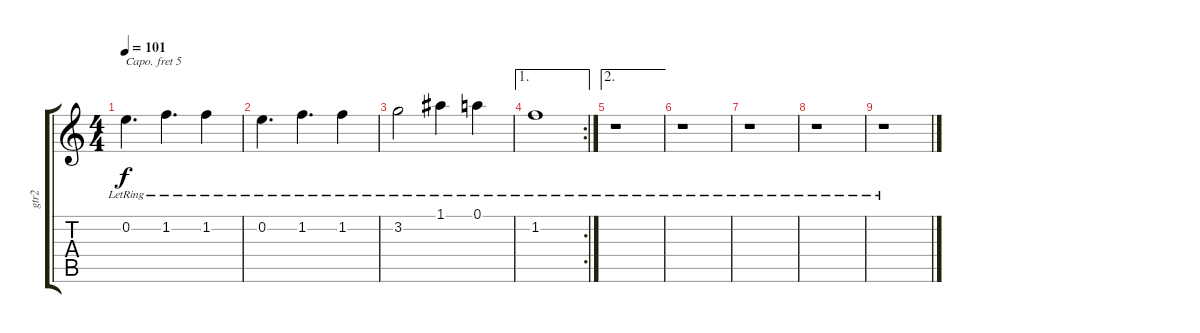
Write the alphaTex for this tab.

\track ("gtr2" "gtr2") {solo instrument acousticguitarsteel}
\staff {score tabs}
\capo 5
\tuning (E4 B3 G3 D3 A2 E2) {hide}
\ts (4 4)
\tempo 101
\clef g2
\ks c
0.2{lr}.4{d dy f} 1.2{lr}.4{d} 1.2{lr}.4 |
0.2{lr}.4{d} 1.2{lr}.4{d} 1.2{lr}.4 |
3.2{lr}.2 1.1{lr}.4 0.1{lr}.4 |
\ae 1
\rc 2
1.2{lr}.1 |
\ae 2
r.1 |
r.1 |
r.1 |
r.1 |
r.1
